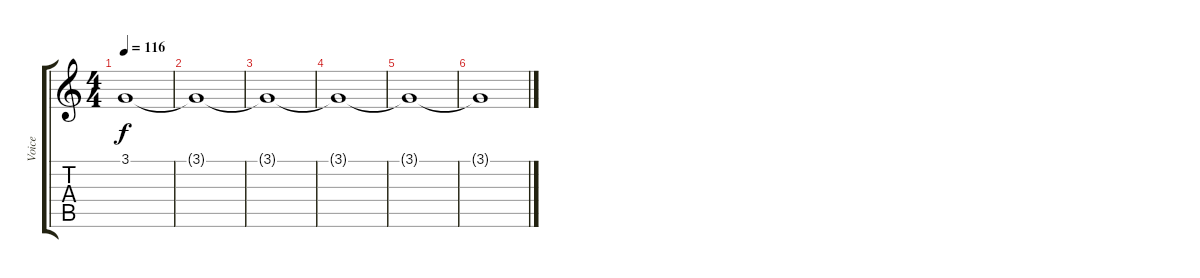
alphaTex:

\track ("Voice" "Voice") {instrument lead2sawtooth}
\staff {score tabs}
\tuning (E4 B3 G3 D3 A2 E2) {hide}
\ts (4 4)
\tempo 116
\clef g2
\ks c
3.1{t}.1{dy f volume 4} |
3.1{t}.1 |
3.1{t}.1{volume 2} |
3.1{t}.1 |
3.1{t}.1 |
3.1{t}.1
